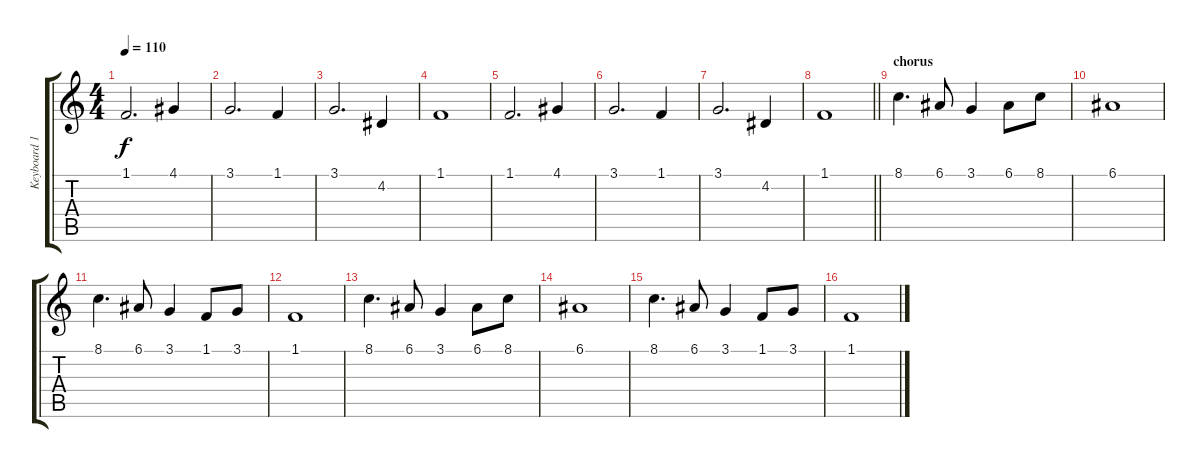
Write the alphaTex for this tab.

\track ("Keyboard 1 (Mid)" "Keyboard 1") {instrument stringensemble1}
\staff {score tabs}
\tuning (E4 B3 G3 D3 A2 E2) {hide}
\ts (4 4)
\tempo 110
\clef g2
\ks c
1.1.2{d dy f} 4.1.4 |
3.1.2{d} 1.1.4 |
3.1.2{d} 4.2.4 |
1.1.1 |
1.1.2{d} 4.1.4 |
3.1.2{d} 1.1.4 |
3.1.2{d} 4.2.4 |
\barLineRight lightlight
1.1.1 |
\section ("" "chorus")
8.1.4{d} 6.1.8 3.1.4 6.1.8 8.1.8 |
6.1.1 |
8.1.4{d} 6.1.8 3.1.4 1.1.8 3.1.8 |
1.1.1 |
8.1.4{d} 6.1.8 3.1.4 6.1.8 8.1.8 |
6.1.1 |
8.1.4{d} 6.1.8 3.1.4 1.1.8 3.1.8 |
1.1.1
